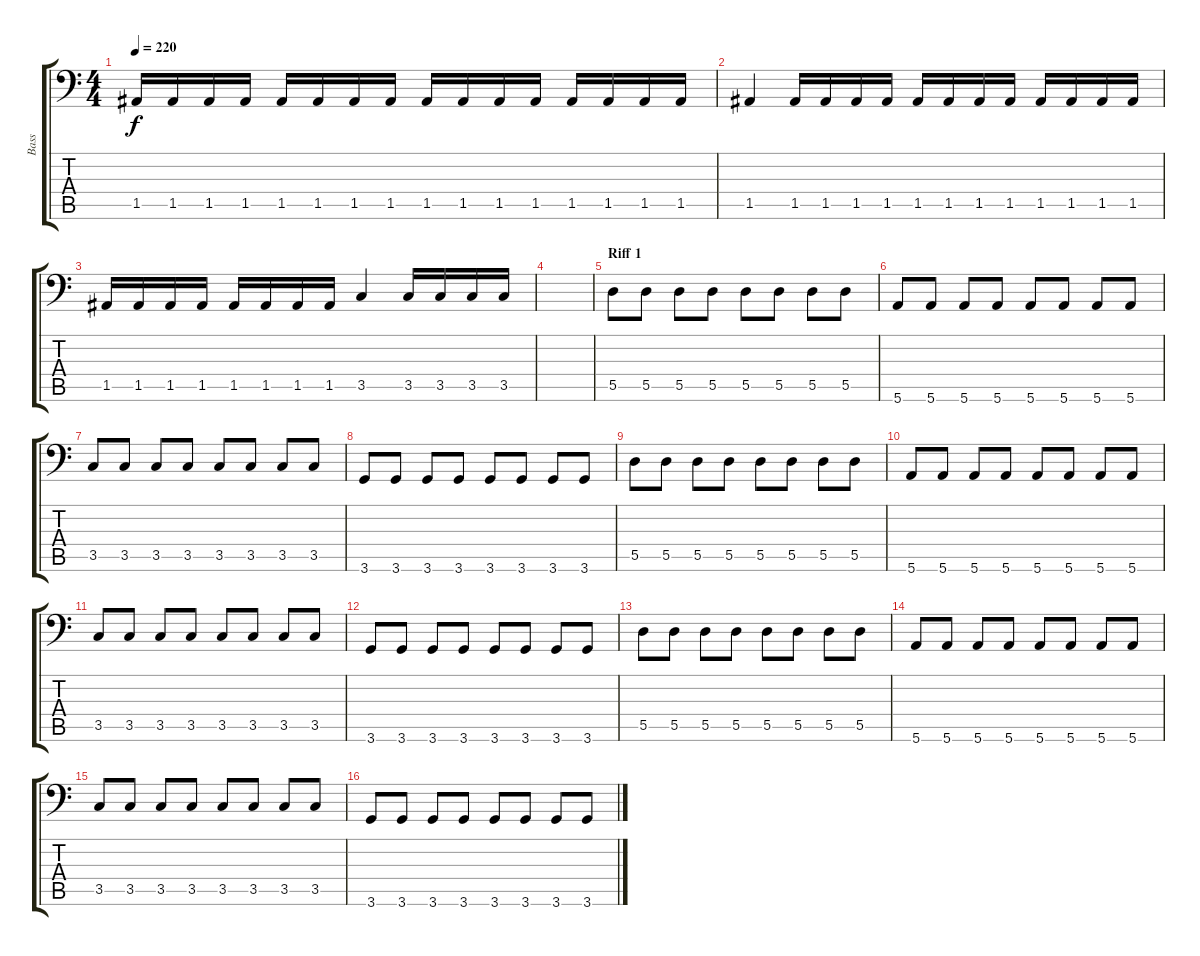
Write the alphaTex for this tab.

\track ("Bass" "Bass") {instrument electricbasspick}
\staff {score tabs}
\tuning (E3 B2 G2 D2 A1 E1) {hide}
\ts (4 4)
\tempo 220
\clef f4
\ks c
1.5.16{dy f} 1.5.16 1.5.16 1.5.16 1.5.16 1.5.16 1.5.16 1.5.16 1.5.16 1.5.16 1.5.16 1.5.16 1.5.16 1.5.16 1.5.16 1.5.16 |
1.5.4 1.5.16 1.5.16 1.5.16 1.5.16 1.5.16 1.5.16 1.5.16 1.5.16 1.5.16 1.5.16 1.5.16 1.5.16 |
1.5.16 1.5.16 1.5.16 1.5.16 1.5.16 1.5.16 1.5.16 1.5.16 3.5.4 3.5.16 3.5.16 3.5.16 3.5.16 |
|
\section ("" "Riff 1")
5.5.8 5.5.8 5.5.8 5.5.8 5.5.8 5.5.8 5.5.8 5.5.8 |
5.6.8 5.6.8 5.6.8 5.6.8 5.6.8 5.6.8 5.6.8 5.6.8 |
3.5.8 3.5.8 3.5.8 3.5.8 3.5.8 3.5.8 3.5.8 3.5.8 |
3.6.8 3.6.8 3.6.8 3.6.8 3.6.8 3.6.8 3.6.8 3.6.8 |
5.5.8 5.5.8 5.5.8 5.5.8 5.5.8 5.5.8 5.5.8 5.5.8 |
5.6.8 5.6.8 5.6.8 5.6.8 5.6.8 5.6.8 5.6.8 5.6.8 |
3.5.8 3.5.8 3.5.8 3.5.8 3.5.8 3.5.8 3.5.8 3.5.8 |
3.6.8 3.6.8 3.6.8 3.6.8 3.6.8 3.6.8 3.6.8 3.6.8 |
5.5.8 5.5.8 5.5.8 5.5.8 5.5.8 5.5.8 5.5.8 5.5.8 |
5.6.8 5.6.8 5.6.8 5.6.8 5.6.8 5.6.8 5.6.8 5.6.8 |
3.5.8 3.5.8 3.5.8 3.5.8 3.5.8 3.5.8 3.5.8 3.5.8 |
3.6.8 3.6.8 3.6.8 3.6.8 3.6.8 3.6.8 3.6.8 3.6.8
